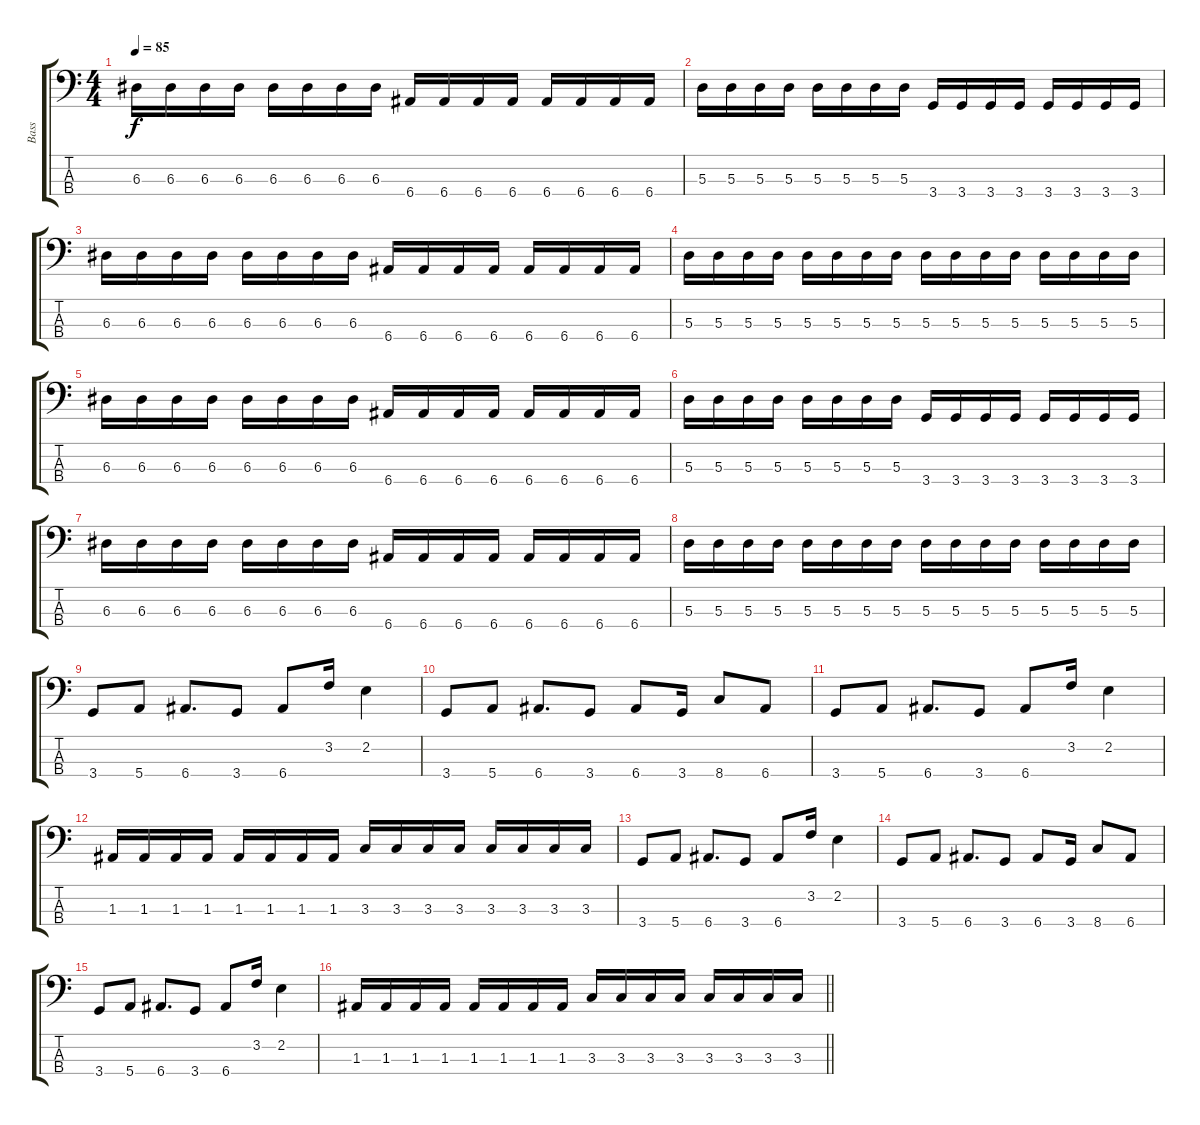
\track ("Bass" "Bass") {instrument synthbass1}
\staff {score tabs}
\tuning (G2 D2 A1 E1) {hide}
\ts (4 4)
\tempo 85
\clef f4
\ks c
6.3.16{dy f} 6.3.16 6.3.16 6.3.16 6.3.16 6.3.16 6.3.16 6.3.16 6.4.16 6.4.16 6.4.16 6.4.16 6.4.16 6.4.16 6.4.16 6.4.16 |
5.3.16 5.3.16 5.3.16 5.3.16 5.3.16 5.3.16 5.3.16 5.3.16 3.4.16 3.4.16 3.4.16 3.4.16 3.4.16 3.4.16 3.4.16 3.4.16 |
6.3.16 6.3.16 6.3.16 6.3.16 6.3.16 6.3.16 6.3.16 6.3.16 6.4.16 6.4.16 6.4.16 6.4.16 6.4.16 6.4.16 6.4.16 6.4.16 |
5.3.16 5.3.16 5.3.16 5.3.16 5.3.16 5.3.16 5.3.16 5.3.16 5.3.16 5.3.16 5.3.16 5.3.16 5.3.16 5.3.16 5.3.16 5.3.16 |
6.3.16 6.3.16 6.3.16 6.3.16 6.3.16 6.3.16 6.3.16 6.3.16 6.4.16 6.4.16 6.4.16 6.4.16 6.4.16 6.4.16 6.4.16 6.4.16 |
5.3.16 5.3.16 5.3.16 5.3.16 5.3.16 5.3.16 5.3.16 5.3.16 3.4.16 3.4.16 3.4.16 3.4.16 3.4.16 3.4.16 3.4.16 3.4.16 |
6.3.16 6.3.16 6.3.16 6.3.16 6.3.16 6.3.16 6.3.16 6.3.16 6.4.16 6.4.16 6.4.16 6.4.16 6.4.16 6.4.16 6.4.16 6.4.16 |
5.3.16 5.3.16 5.3.16 5.3.16 5.3.16 5.3.16 5.3.16 5.3.16 5.3.16 5.3.16 5.3.16 5.3.16 5.3.16 5.3.16 5.3.16 5.3.16 |
3.4.8 5.4.8 6.4.8{d} 3.4.8 6.4.8 3.2.16 2.2.4 |
3.4.8 5.4.8 6.4.8{d} 3.4.8 6.4.8 3.4.16 8.4.8 6.4.8 |
3.4.8 5.4.8 6.4.8{d} 3.4.8 6.4.8 3.2.16 2.2.4 |
1.3.16 1.3.16 1.3.16 1.3.16 1.3.16 1.3.16 1.3.16 1.3.16 3.3.16 3.3.16 3.3.16 3.3.16 3.3.16 3.3.16 3.3.16 3.3.16 |
3.4.8 5.4.8 6.4.8{d} 3.4.8 6.4.8 3.2.16 2.2.4 |
3.4.8 5.4.8 6.4.8{d} 3.4.8 6.4.8 3.4.16 8.4.8 6.4.8 |
3.4.8 5.4.8 6.4.8{d} 3.4.8 6.4.8 3.2.16 2.2.4 |
\barLineRight lightlight
1.3.16 1.3.16 1.3.16 1.3.16 1.3.16 1.3.16 1.3.16 1.3.16 3.3.16 3.3.16 3.3.16 3.3.16 3.3.16 3.3.16 3.3.16 3.3.16
